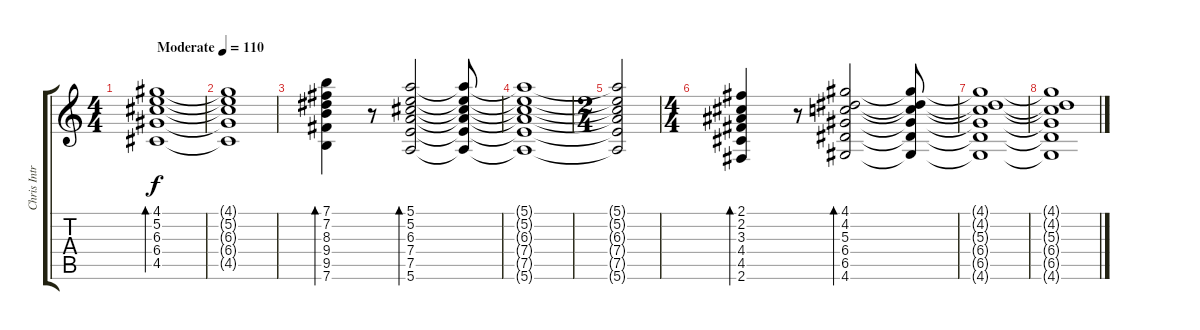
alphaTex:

\track ("Chris Intro" "Chris Intr") {instrument electricguitarclean}
\staff {score tabs}
\tuning (E4 B3 G3 D3 A2 E2) {hide}
\ts (4 4)
\tempo (110 "Moderate")
\clef g2
\ks c
(4.1 5.2 6.3 6.4 4.5).1{bd 480 dy f instrument electricguitarclean} |
(4.1{t} 5.2{t} 6.3{t} 6.4{t} 4.5{t}).1 |
(7.1 7.2 8.3 9.4 9.5 7.6).4{bd 480} r.8 (5.1 5.2 6.3 7.4 7.5 5.6).2{bd 480} (5.1{t} 5.2{t} 6.3{t} 7.4{t} 7.5{t} 5.6{t}).8 |
(5.1{t} 5.2{t} 6.3{t} 7.4{t} 7.5{t} 5.6{t}).1 |
\ts (2 4)
(5.1{t} 5.2{t} 6.3{t} 7.4{t} 7.5{t} 5.6{t}).2 |
\ts (4 4)
(2.1 2.2 3.3 4.4 4.5 2.6).4{bd 480} r.8 (4.1 4.2 5.3 6.4 6.5 4.6).2{bd 480} (4.1{t} 4.2{t} 5.3{t} 6.4{t} 6.5{t} 4.6{t}).8 |
(4.1{t} 4.2{t} 5.3{t} 6.4{t} 6.5{t} 4.6{t}).1 |
(4.1{t} 4.2{t} 5.3{t} 6.4{t} 6.5{t} 4.6{t}).1
